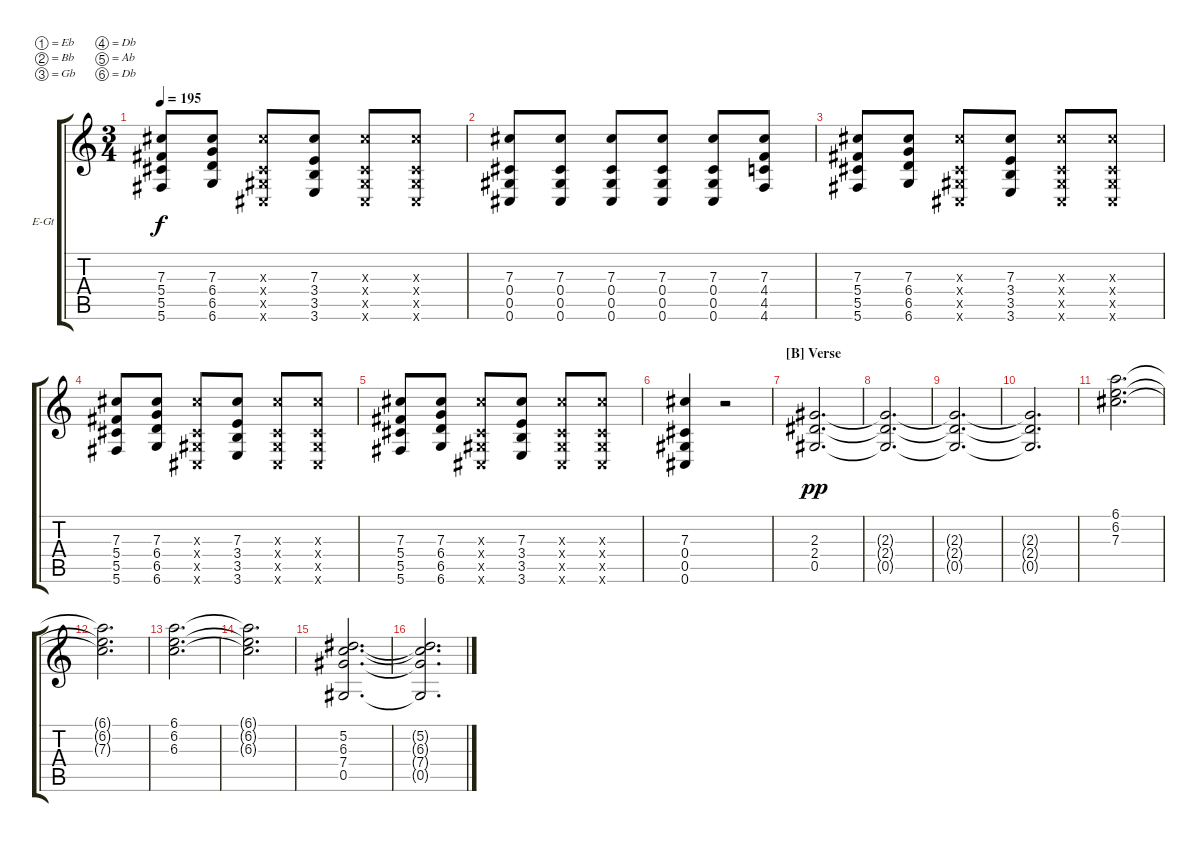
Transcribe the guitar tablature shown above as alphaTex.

\bracketExtendMode groupsimilarinstruments
\firstSystemTrackNameOrientation horizontal
\otherSystemsTrackNameOrientation horizontal
\track ("Electric Guitar 2" "E-Gt") {instrument distortionguitar}
\staff {score tabs}
\tuning (Eb4 Bb3 Gb3 Db3 Ab2 Db2)
\ts (3 4)
\tempo 195
\clef g2
\ks c
(5.6 5.5 5.4 7.3).8{dy f} (7.3 6.4 6.5 6.6).8 (0.6{x} 0.5{x} 0.4{x} 7.3{x}).8 (3.6 3.5 3.4 7.3).8 (0.6{x} 0.5{x} 0.4{x} 7.3{x}).8 (7.3{x} 0.4{x} 0.5{x} 0.6{x}).8 |
(0.6 0.5 0.4 7.3).8 (0.6 0.5 0.4 7.3).8 (0.6 0.5 0.4 7.3).8 (0.6 0.5 0.4 7.3).8 (0.6 0.5 0.4 7.3).8 (4.6 4.5 4.4 7.3).8 |
(5.6 5.5 5.4 7.3).8 (7.3 6.4 6.5 6.6).8 (0.6{x} 0.5{x} 0.4{x} 7.3{x}).8 (3.6 3.5 3.4 7.3).8 (0.6{x} 0.5{x} 0.4{x} 7.3{x}).8 (7.3{x} 0.4{x} 0.5{x} 0.6{x}).8 |
(5.6 5.5 5.4 7.3).8 (7.3 6.4 6.5 6.6).8 (0.6{x} 0.5{x} 0.4{x} 7.3{x}).8 (3.6 3.5 3.4 7.3).8 (0.6{x} 0.5{x} 0.4{x} 7.3{x}).8 (7.3{x} 0.4{x} 0.5{x} 0.6{x}).8 |
(5.6 5.5 5.4 7.3).8 (7.3 6.4 6.5 6.6).8 (0.6{x} 0.5{x} 0.4{x} 7.3{x}).8 (3.6 3.5 3.4 7.3).8 (0.6{x} 0.5{x} 0.4{x} 7.3{x}).8 (7.3{x} 0.4{x} 0.5{x} 0.6{x}).8 |
(0.6 0.5 0.4 7.3).4 r.2 |
\section ("B" "Verse")
(0.5 2.4 2.3).2{d dy pp} |
(0.5{t} 2.4{t} 2.3{t}).2{d} |
(0.5{t} 2.4{t} 2.3{t}).2{d} |
(2.3{t} 2.4{t} 0.5{t}).2{d} |
(7.3 6.2 6.1).2{d} |
(7.3{t} 6.2{t} 6.1{t}).2{d} |
(6.3 6.2 6.1).2{d} |
(6.3{t} 6.2{t} 6.1{t}).2{d} |
(0.5 7.4 6.3 5.2).2{d} |
(0.5{t} 7.4{t} 6.3{t} 5.2{t}).2{d}
